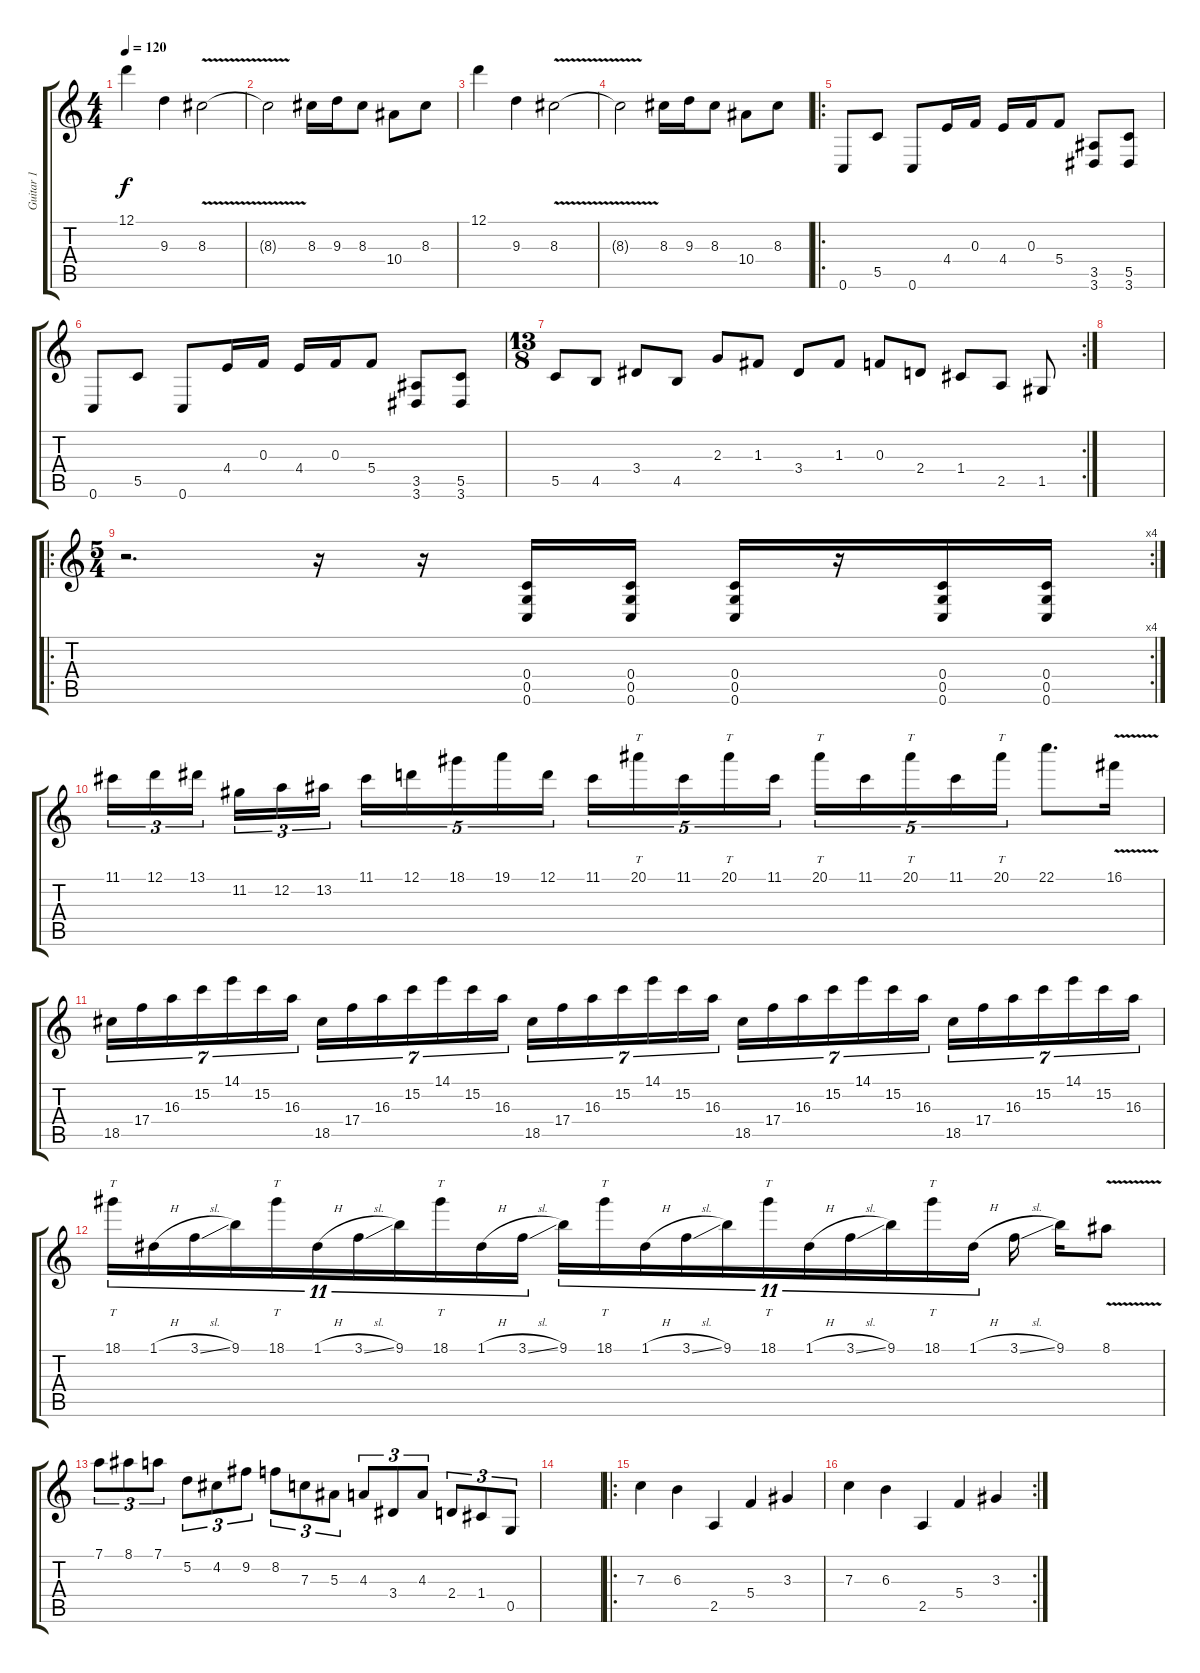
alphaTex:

\track ("Guitar 1" "Guitar 1") {instrument distortionguitar}
\staff {score tabs}
\tuning (D4 A3 F3 C3 G2 C2) {hide}
\ts (4 4)
\tempo 120
\clef g2
\ks c
12.1.4{dy f} 9.3.4 8.3{v}.2 |
8.3{t}.2 8.3.16 9.3.16 8.3.8 10.4.8 8.3.8 |
12.1.4 9.3.4 8.3{v}.2 |
8.3{t}.2 8.3.16 9.3.16 8.3.8 10.4.8 8.3.8 |
\ro
0.6.8 5.5.8 0.6.8 4.4.16 0.3.16 4.4.16 0.3.16 5.4.8 (3.5 3.6).8 (5.5 3.6).8 |
0.6.8 5.5.8 0.6.8 4.4.16 0.3.16 4.4.16 0.3.16 5.4.8 (3.5 3.6).8 (5.5 3.6).8 |
\rc 2
\ts (13 8)
5.5.8 4.5.8 3.4.8 4.5.8 2.3.8 1.3.8 3.4.8 1.3.8 0.3.8 2.4.8 1.4.8 2.5.8 1.5.8 |
|
\ro
\rc 4
\ts (5 4)
r.2{d} r.16 r.16 (0.4 0.5 0.6).16 (0.4 0.5 0.6).16 (0.4 0.5 0.6).16 r.16 (0.4 0.5 0.6).16 (0.4 0.5 0.6).16 |
11.1.16{tu (3 2)} 12.1.16{tu (3 2)} 13.1.16{tu (3 2) beam splitsecondary} 11.2.16{tu (3 2)} 12.2.16{tu (3 2)} 13.2.16{tu (3 2)} 11.1.16{tu (5 4)} 12.1.16{tu (5 4)} 18.1.16{tu (5 4)} 19.1.16{tu (5 4)} 12.1.16{tu (5 4)} 11.1.16{tu (5 4)} 20.1.16{tt tu (5 4)} 11.1.16{tu (5 4)} 20.1.16{tt tu (5 4)} 11.1.16{tu (5 4)} 20.1.16{tt tu (5 4)} 11.1.16{tu (5 4)} 20.1.16{tt tu (5 4)} 11.1.16{tu (5 4)} 20.1.16{tt tu (5 4)} 22.1.8{d} 16.1{v}.16 |
18.5.16{tu (7 4)} 17.4.16{tu (7 4)} 16.3.16{tu (7 4)} 15.2.16{tu (7 4)} 14.1.16{tu (7 4)} 15.2.16{tu (7 4)} 16.3.16{tu (7 4)} 18.5.16{tu (7 4)} 17.4.16{tu (7 4)} 16.3.16{tu (7 4)} 15.2.16{tu (7 4)} 14.1.16{tu (7 4)} 15.2.16{tu (7 4)} 16.3.16{tu (7 4)} 18.5.16{tu (7 4)} 17.4.16{tu (7 4)} 16.3.16{tu (7 4)} 15.2.16{tu (7 4)} 14.1.16{tu (7 4)} 15.2.16{tu (7 4)} 16.3.16{tu (7 4)} 18.5.16{tu (7 4)} 17.4.16{tu (7 4)} 16.3.16{tu (7 4)} 15.2.16{tu (7 4)} 14.1.16{tu (7 4)} 15.2.16{tu (7 4)} 16.3.16{tu (7 4)} 18.5.16{tu (7 4)} 17.4.16{tu (7 4)} 16.3.16{tu (7 4)} 15.2.16{tu (7 4)} 14.1.16{tu (7 4)} 15.2.16{tu (7 4)} 16.3.16{tu (7 4)} |
18.1.16{tt tu (11 8)} 1.1{h}.16{tu (11 8)} 3.1{sl}.16{tu (11 8)} 9.1.16{tu (11 8)} 18.1.16{tt tu (11 8)} 1.1{h}.16{tu (11 8)} 3.1{sl}.16{tu (11 8)} 9.1.16{tu (11 8)} 18.1.16{tt tu (11 8)} 1.1{h}.16{tu (11 8)} 3.1{sl}.16{tu (11 8)} 9.1.16{tu (11 8)} 18.1.16{tt tu (11 8)} 1.1{h}.16{tu (11 8)} 3.1{sl}.16{tu (11 8)} 9.1.16{tu (11 8)} 18.1.16{tt tu (11 8)} 1.1{h}.16{tu (11 8)} 3.1{sl}.16{tu (11 8)} 9.1.16{tu (11 8)} 18.1.16{tt tu (11 8)} 1.1{h}.16{tu (11 8)} 3.1{sl}.16 9.1.16 8.1{v}.8 |
7.1.8{tu (3 2)} 8.1.8{tu (3 2)} 7.1.8{tu (3 2)} 5.2.8{tu (3 2)} 4.2.8{tu (3 2)} 9.2.8{tu (3 2)} 8.2.8{tu (3 2)} 7.3.8{tu (3 2)} 5.3.8{tu (3 2)} 4.3.8{tu (3 2)} 3.4.8{tu (3 2)} 4.3.8{tu (3 2)} 2.4.8{tu (3 2)} 1.4.8{tu (3 2)} 0.5.8{tu (3 2)} |
|
\ro
7.3.4 6.3.4 2.5.4 5.4.4 3.3.4 |
\rc 2
7.3.4 6.3.4 2.5.4 5.4.4 3.3.4
